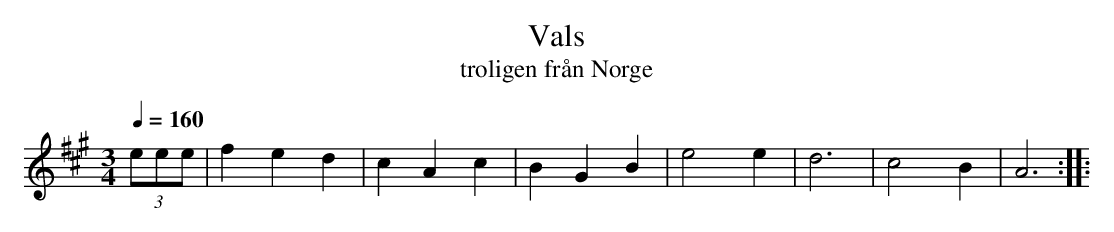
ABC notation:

X:1
T:Vals
T:troligen från Norge
M:3/4
L:1/4
K:A
Q:160
(3e/e/e/ | f e d | c A c | B G B | e2 e | d3 | c2 B | A3 ::
